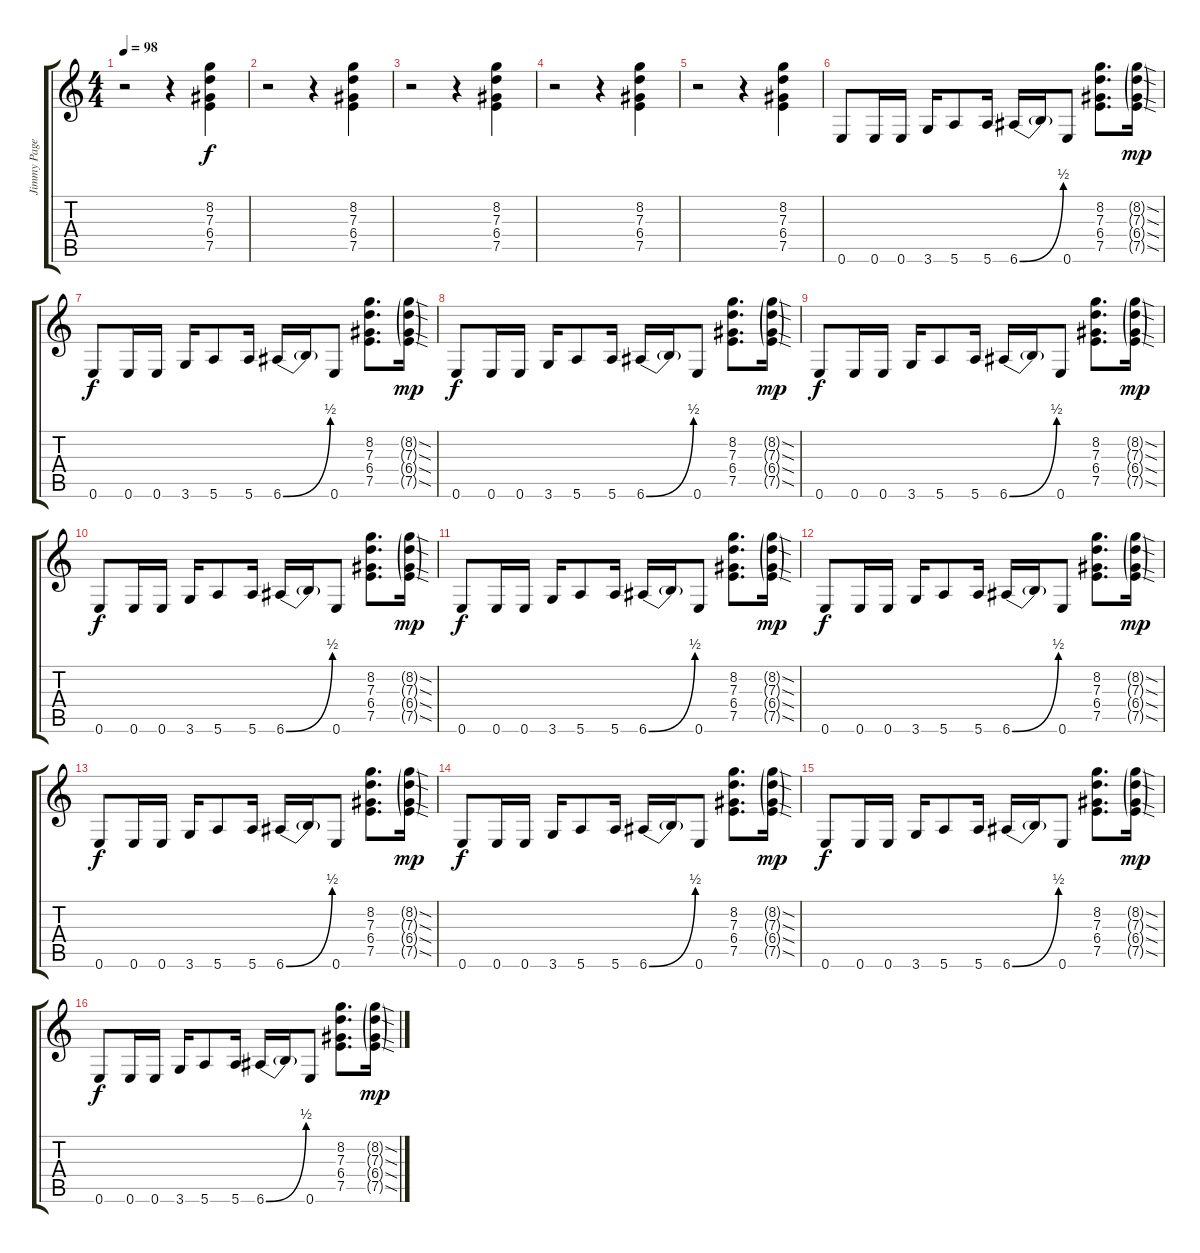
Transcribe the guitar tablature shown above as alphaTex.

\track ("Jimmy Page - Guitar" "Jimmy Page") {instrument overdrivenguitar}
\staff {score tabs}
\tuning (E4 B3 G3 D3 A2 E2) {hide}
\ts (4 4)
\tempo 98
\clef g2
\ks c
r.2{dy f} r.4 (8.2 7.3 6.4 7.5).4 |
r.2 r.4 (8.2 7.3 6.4 7.5).4 |
r.2 r.4 (8.2 7.3 6.4 7.5).4 |
r.2 r.4 (8.2 7.3 6.4 7.5).4 |
r.2 r.4 (8.2 7.3 6.4 7.5).4 |
0.6.8 0.6.16 0.6.16 3.6.16 5.6.8 5.6.16 6.6{be (bend 0 0 60 2)}.16 6.6{t}.16 0.6.8 (8.2 7.3 6.4 7.5).8{d} (8.2{sod g} 7.3{sod g} 6.4{sod g} 7.5{sod g}).16{dy mp} |
0.6.8{dy f} 0.6.16 0.6.16 3.6.16 5.6.8 5.6.16 6.6{be (bend 0 0 60 2)}.16 6.6{t}.16 0.6.8 (8.2 7.3 6.4 7.5).8{d} (8.2{sod g} 7.3{sod g} 6.4{sod g} 7.5{sod g}).16{dy mp} |
0.6.8{dy f} 0.6.16 0.6.16 3.6.16 5.6.8 5.6.16 6.6{be (bend 0 0 60 2)}.16 6.6{t}.16 0.6.8 (8.2 7.3 6.4 7.5).8{d} (8.2{sod g} 7.3{sod g} 6.4{sod g} 7.5{sod g}).16{dy mp} |
0.6.8{dy f} 0.6.16 0.6.16 3.6.16 5.6.8 5.6.16 6.6{be (bend 0 0 60 2)}.16 6.6{t}.16 0.6.8 (8.2 7.3 6.4 7.5).8{d} (8.2{sod g} 7.3{sod g} 6.4{sod g} 7.5{sod g}).16{dy mp} |
0.6.8{dy f} 0.6.16 0.6.16 3.6.16 5.6.8 5.6.16 6.6{be (bend 0 0 60 2)}.16 6.6{t}.16 0.6.8 (8.2 7.3 6.4 7.5).8{d} (8.2{sod g} 7.3{sod g} 6.4{sod g} 7.5{sod g}).16{dy mp} |
0.6.8{dy f} 0.6.16 0.6.16 3.6.16 5.6.8 5.6.16 6.6{be (bend 0 0 60 2)}.16 6.6{t}.16 0.6.8 (8.2 7.3 6.4 7.5).8{d} (8.2{sod g} 7.3{sod g} 6.4{sod g} 7.5{sod g}).16{dy mp} |
0.6.8{dy f} 0.6.16 0.6.16 3.6.16 5.6.8 5.6.16 6.6{be (bend 0 0 60 2)}.16 6.6{t}.16 0.6.8 (8.2 7.3 6.4 7.5).8{d} (8.2{sod g} 7.3{sod g} 6.4{sod g} 7.5{sod g}).16{dy mp} |
0.6.8{dy f} 0.6.16 0.6.16 3.6.16 5.6.8 5.6.16 6.6{be (bend 0 0 60 2)}.16 6.6{t}.16 0.6.8 (8.2 7.3 6.4 7.5).8{d} (8.2{sod g} 7.3{sod g} 6.4{sod g} 7.5{sod g}).16{dy mp} |
0.6.8{dy f} 0.6.16 0.6.16 3.6.16 5.6.8 5.6.16 6.6{be (bend 0 0 60 2)}.16 6.6{t}.16 0.6.8 (8.2 7.3 6.4 7.5).8{d} (8.2{sod g} 7.3{sod g} 6.4{sod g} 7.5{sod g}).16{dy mp} |
0.6.8{dy f} 0.6.16 0.6.16 3.6.16 5.6.8 5.6.16 6.6{be (bend 0 0 60 2)}.16 6.6{t}.16 0.6.8 (8.2 7.3 6.4 7.5).8{d} (8.2{sod g} 7.3{sod g} 6.4{sod g} 7.5{sod g}).16{dy mp} |
0.6.8{dy f} 0.6.16 0.6.16 3.6.16 5.6.8 5.6.16 6.6{be (bend 0 0 60 2)}.16 6.6{t}.16 0.6.8 (8.2 7.3 6.4 7.5).8{d} (8.2{sod g} 7.3{sod g} 6.4{sod g} 7.5{sod g}).16{dy mp}
